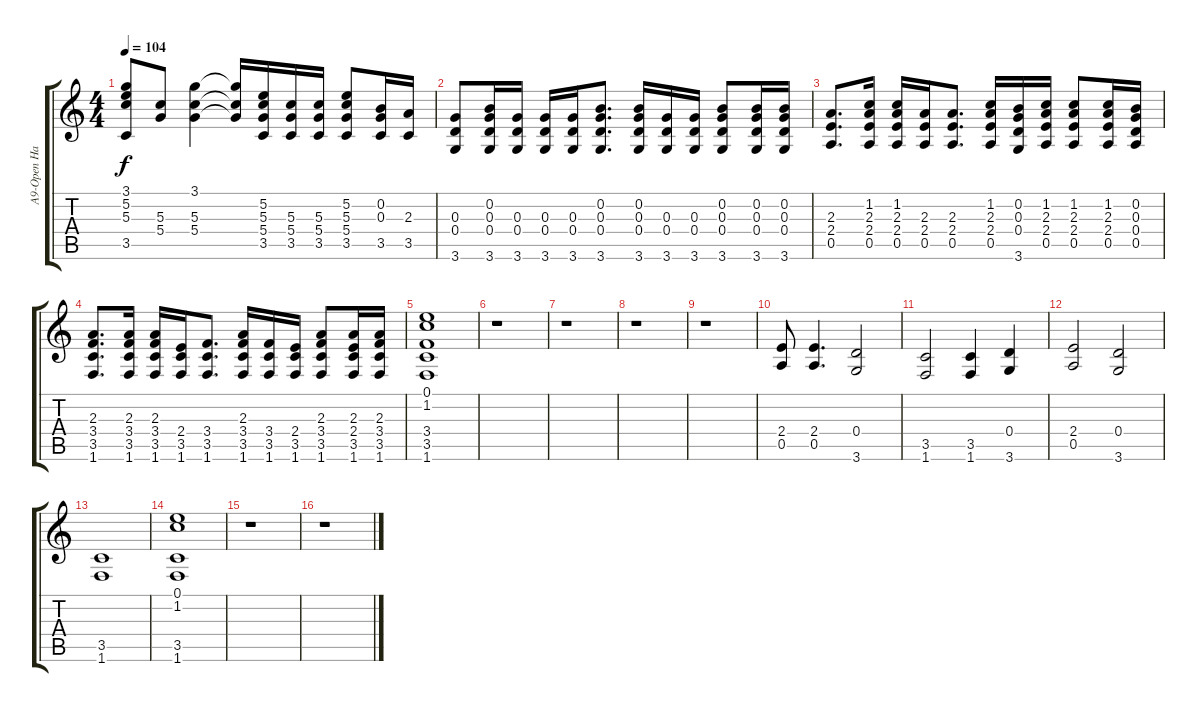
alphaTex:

\track ("A9-Open Hard 1 " "A9-Open Ha") {instrument electricguitarclean}
\staff {score tabs}
\tuning (E4 B3 G3 D3 A2 E2) {hide}
\ts (4 4)
\tempo 104
\clef g2
\ks c
(3.1 5.2 5.3 3.5).8{dy f} (5.3 5.4).8 (3.1 5.3 5.4).4 (3.1{t} 5.3{t} 5.4{t}).16 (5.2 5.3 5.4 3.5).16 (5.3 5.4 3.5).16 (5.3 5.4 3.5).16 (5.2 5.3 5.4 3.5).8 (0.2 0.3 3.5).16 (2.3 3.5).16 |
(0.3 0.4 3.6).8 (0.2 0.3 0.4 3.6).16 (0.3 0.4 3.6).16 (0.3 0.4 3.6).16 (0.3 0.4 3.6).16 (0.2 0.3 0.4 3.6).8{d} (0.2 0.3 0.4 3.6).16 (0.3 0.4 3.6).16 (0.3 0.4 3.6).16 (0.2 0.3 0.4 3.6).8 (0.2 0.3 0.4 3.6).16 (0.2 0.3 0.4 3.6).16 |
(2.3 2.4 0.5).8{d} (1.2 2.3 2.4 0.5).16 (1.2 2.3 2.4 0.5).16 (2.3 2.4 0.5).16 (2.3 2.4 0.5).8{d} (1.2 2.3 2.4 0.5).16 (0.2 0.3 0.4 3.6).16 (1.2 2.3 2.4 0.5).16 (1.2 2.3 2.4 0.5).8 (1.2 2.3 2.4 0.5).16 (0.2 0.3 0.4 0.5).16 |
(2.3 3.4 3.5 1.6).8{d} (2.3 3.4 3.5 1.6).16 (2.3 3.4 3.5 1.6).16 (2.4 3.5 1.6).16 (3.4 3.5 1.6).8{d} (2.3 3.4 3.5 1.6).16 (3.4 3.5 1.6).16 (2.4 3.5 1.6).16 (2.3 3.4 3.5 1.6).8 (2.3 2.4 3.5 1.6).16 (2.3 3.4 3.5 1.6).16 |
(0.1 1.2 3.4 3.5 1.6).1 |
r.1 |
r.1 |
r.1 |
r.1 |
(2.4 0.5).8 (2.4 0.5).4{d} (0.4 3.6).2 |
(3.5 1.6).2 (3.5 1.6).4 (0.4 3.6).4 |
(2.4 0.5).2 (0.4 3.6).2 |
(3.5 1.6).1 |
(0.1 1.2 3.5 1.6).1 |
r.1 |
r.1
